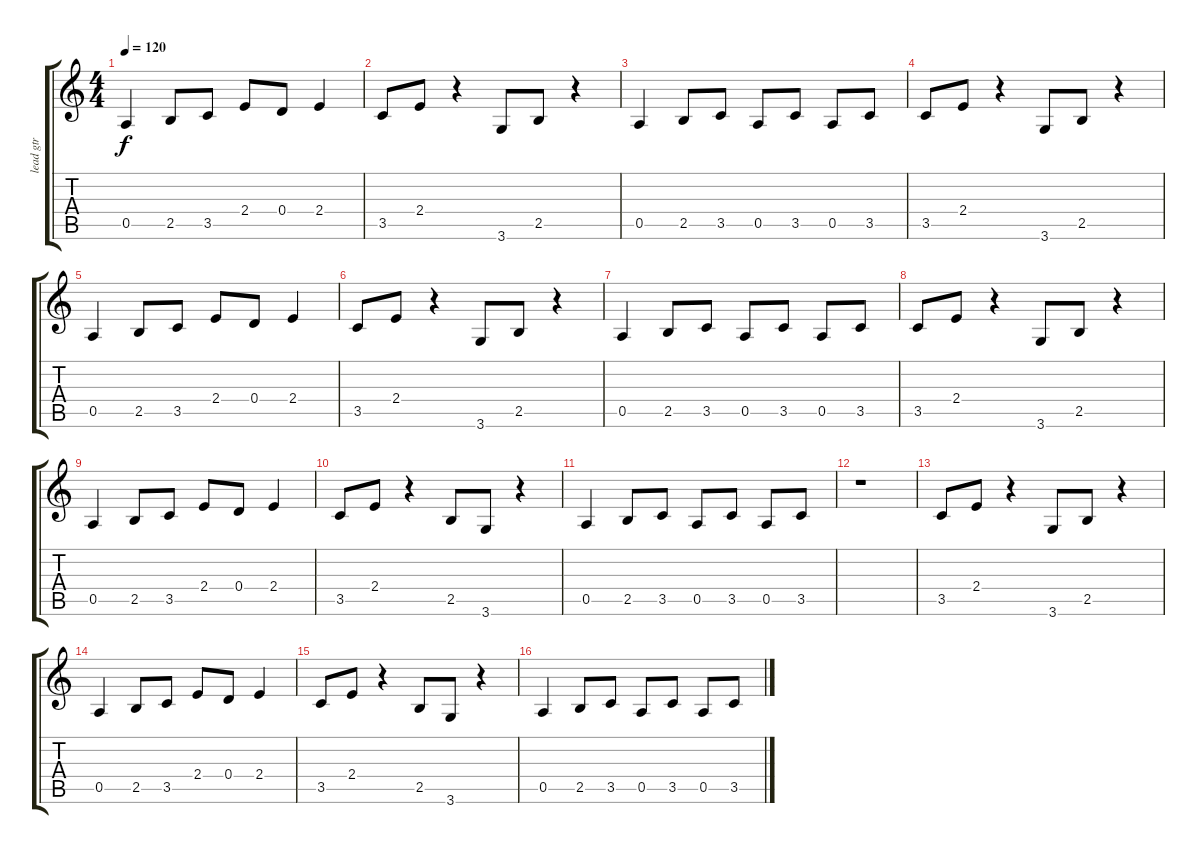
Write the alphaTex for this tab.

\track ("lead gtr" "lead gtr") {instrument electricguitarclean}
\staff {score tabs}
\tuning (E4 B3 G3 D3 A2 E2) {hide}
\ts (4 4)
\tempo 120
\clef g2
\ks c
0.5.4{dy f} 2.5.8 3.5.8 2.4.8 0.4.8 2.4.4 |
3.5.8 2.4.8 r.4 3.6.8 2.5.8 r.4 |
0.5.4 2.5.8 3.5.8 0.5.8 3.5.8 0.5.8 3.5.8 |
3.5.8 2.4.8 r.4 3.6.8 2.5.8 r.4 |
0.5.4 2.5.8 3.5.8 2.4.8 0.4.8 2.4.4 |
3.5.8 2.4.8 r.4 3.6.8 2.5.8 r.4 |
0.5.4 2.5.8 3.5.8 0.5.8 3.5.8 0.5.8 3.5.8 |
3.5.8 2.4.8 r.4 3.6.8 2.5.8 r.4 |
0.5.4 2.5.8 3.5.8 2.4.8 0.4.8 2.4.4 |
3.5.8 2.4.8 r.4 2.5.8 3.6.8 r.4 |
0.5.4 2.5.8 3.5.8 0.5.8 3.5.8 0.5.8 3.5.8 |
r.1 |
3.5.8 2.4.8 r.4 3.6.8 2.5.8 r.4 |
0.5.4 2.5.8 3.5.8 2.4.8 0.4.8 2.4.4 |
3.5.8 2.4.8 r.4 2.5.8 3.6.8 r.4 |
0.5.4 2.5.8 3.5.8 0.5.8 3.5.8 0.5.8 3.5.8
